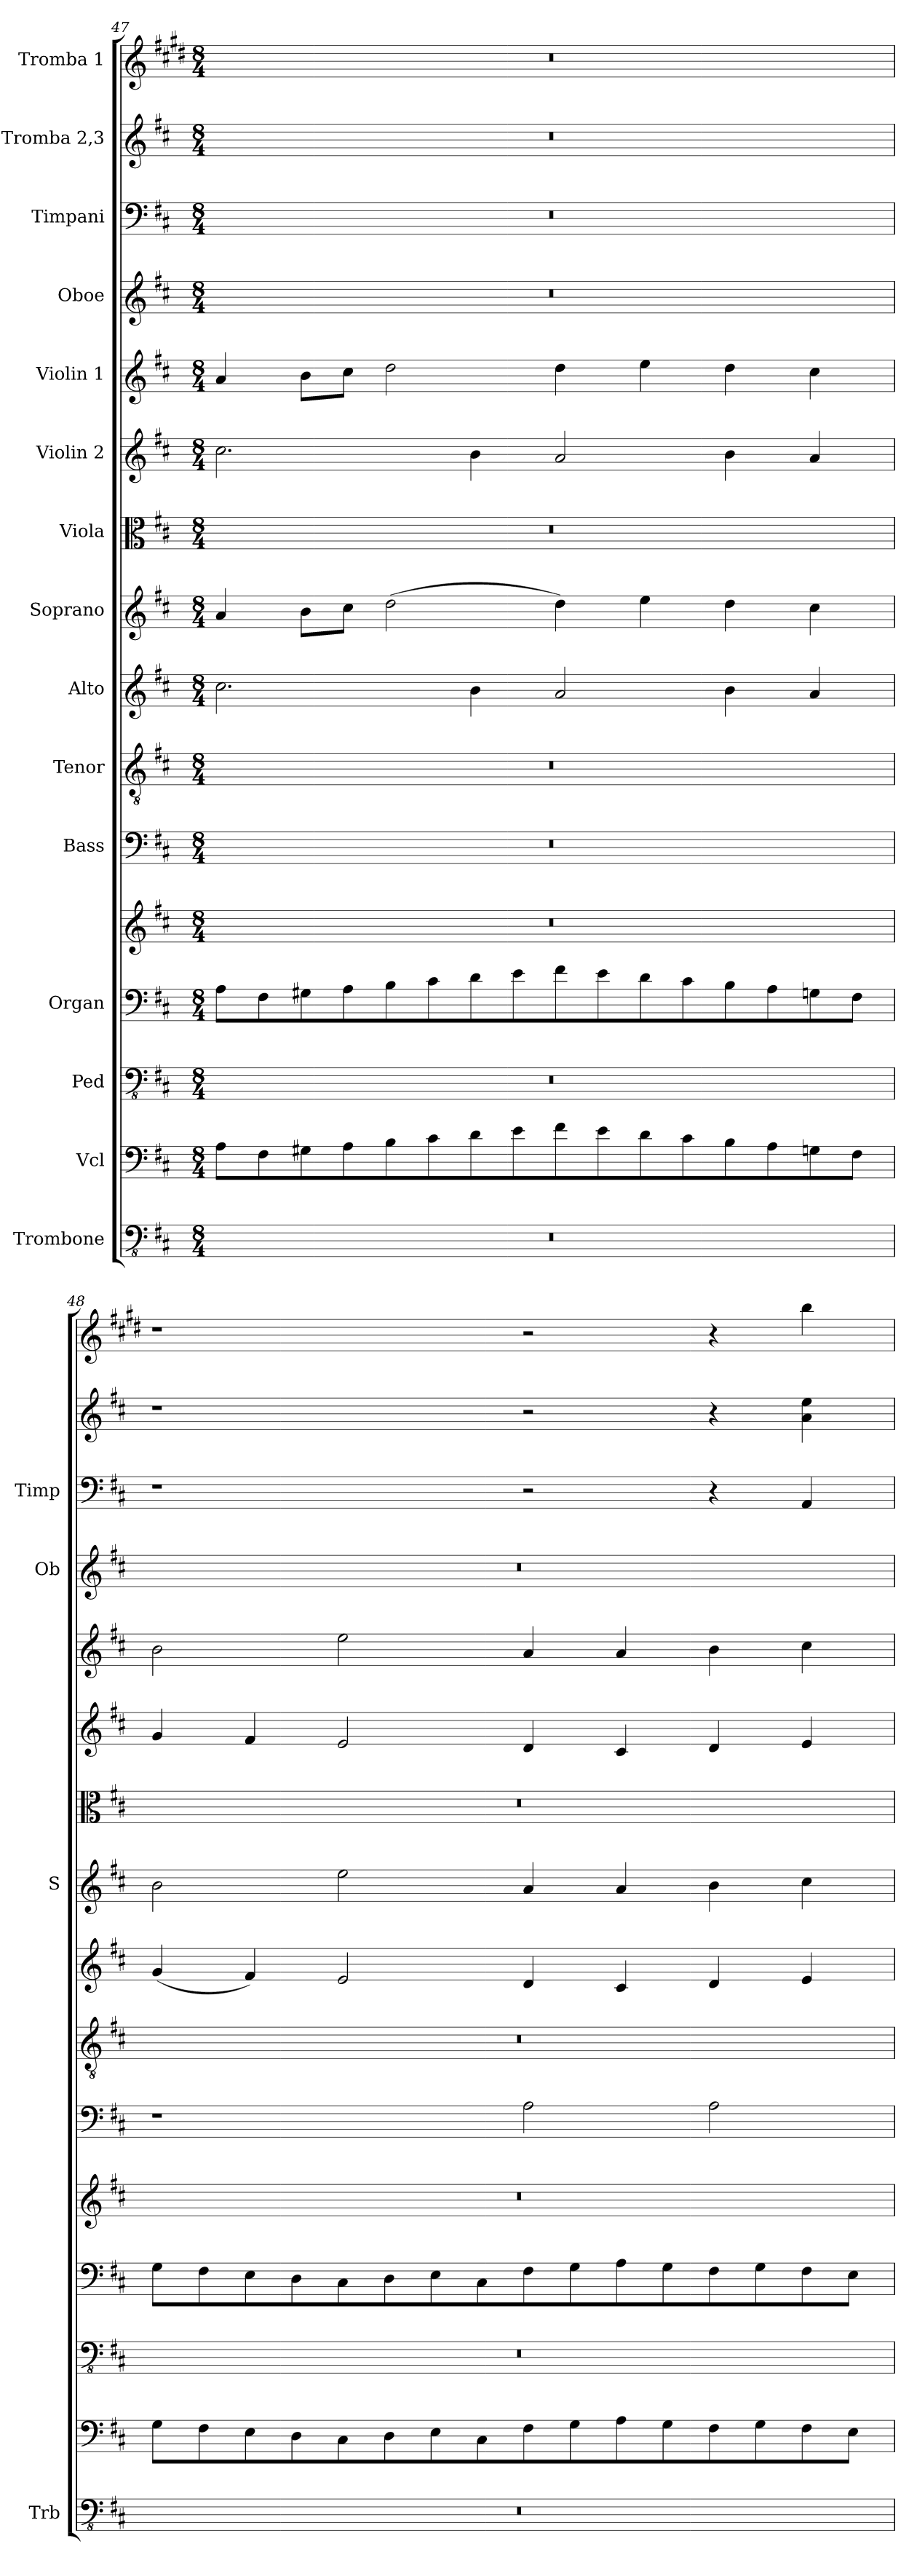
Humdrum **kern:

**kern	**kern	**kern	**kern	**kern	**kern	**kern	**kern	**kern	**kern	**kern	**kern	**kern	**kern	**kern	**kern
*part15	*part14	*part13	*part12	*part12	*part11	*part10	*part9	*part8	*part7	*part6	*part5	*part4	*part3	*part2	*part1
*staff16	*staff15	*staff14	*staff13	*staff12	*staff11	*staff10	*staff9	*staff8	*staff7	*staff6	*staff5	*staff4	*staff3	*staff2	*staff1
*I"Trombone	*I"Vcl	*I"Ped	*I"Organ	*	*I"Bass	*I"Tenor	*I"Alto	*I"Soprano	*I"Viola	*I"Violin 2	*I"Violin 1	*I"Oboe	*I"Timpani	*I"Tromba 2,3	*I"Tromba 1
*I'Trb	*	*	*	*	*	*	*	*I'S	*	*	*	*I'Ob	*I'Timp	*	*
*clefFv4	*clefF4	*clefFv4	*clefF4	*clefG2	*clefF4	*clefGv2	*clefG2	*clefG2	*clefC3	*clefG2	*clefG2	*clefG2	*clefF4	*clefG2	*clefG2
*	*	*	*	*	*	*	*	*	*	*	*	*	*	*	*ITrd1c2
*k[f#c#]	*k[f#c#]	*k[f#c#]	*k[f#c#]	*k[f#c#]	*k[f#c#]	*k[f#c#]	*k[f#c#]	*k[f#c#]	*k[f#c#]	*k[f#c#]	*k[f#c#]	*k[f#c#]	*k[f#c#]	*k[f#c#]	*k[f#c#]
*M8/4	*M8/4	*M8/4	*M8/4	*M8/4	*M8/4	*M8/4	*M8/4	*M8/4	*M8/4	*M8/4	*M8/4	*M8/4	*M8/4	*M8/4	*M8/4
=47	=47	=47	=47	=47	=47	=47	=47	=47	=47	=47	=47	=47	=47	=47	=47
0r	8A\L	0r	8A\L	0r	0r	0r	2.cc#\	4a/	0r	2.cc#\	4a/	0r	0r	0r	0r
.	8F#\	.	8F#\	.	.	.	.	.	.	.	.	.	.	.	.
.	8G#X\	.	8G#X\	.	.	.	.	8b\L	.	.	8b\L	.	.	.	.
.	8A\	.	8A\	.	.	.	.	8cc#\J	.	.	8cc#\J	.	.	.	.
.	8B\	.	8B\	.	.	.	.	(2dd\	.	.	2dd\	.	.	.	.
.	8c#\	.	8c#\	.	.	.	.	.	.	.	.	.	.	.	.
.	8d\	.	8d\	.	.	.	4b\	.	.	4b\	.	.	.	.	.
.	8e\	.	8e\	.	.	.	.	.	.	.	.	.	.	.	.
.	8f#\	.	8f#\	.	.	.	2a/	4dd\)	.	2a/	4dd\	.	.	.	.
.	8e\	.	8e\	.	.	.	.	.	.	.	.	.	.	.	.
.	8d\	.	8d\	.	.	.	.	4ee\	.	.	4ee\	.	.	.	.
.	8c#\	.	8c#\	.	.	.	.	.	.	.	.	.	.	.	.
.	8B\	.	8B\	.	.	.	4b\	4dd\	.	4b\	4dd\	.	.	.	.
.	8A\	.	8A\	.	.	.	.	.	.	.	.	.	.	.	.
.	8Gn\	.	8Gn\	.	.	.	4a/	4cc#\	.	4a/	4cc#\	.	.	.	.
.	8F#\J	.	8F#\J	.	.	.	.	.	.	.	.	.	.	.	.
=48	=48	=48	=48	=48	=48	=48	=48	=48	=48	=48	=48	=48	=48	=48	=48
0r	8G\L	0r	8G\L	0r	1r	0r	(4g/	2b\	0r	4g/	2b\	0r	1r	1r	1r
.	8F#\	.	8F#\	.	.	.	.	.	.	.	.	.	.	.	.
.	8E\	.	8E\	.	.	.	4f#/)	.	.	4f#/	.	.	.	.	.
.	8D\	.	8D\	.	.	.	.	.	.	.	.	.	.	.	.
.	8C#\	.	8C#\	.	.	.	2e/	2ee\	.	2e/	2ee\	.	.	.	.
.	8D\	.	8D\	.	.	.	.	.	.	.	.	.	.	.	.
.	8E\	.	8E\	.	.	.	.	.	.	.	.	.	.	.	.
.	8C#\	.	8C#\	.	.	.	.	.	.	.	.	.	.	.	.
.	8F#\	.	8F#\	.	2A\	.	4d/	4a/	.	4d/	4a/	.	2r	2r	2r
.	8G\	.	8G\	.	.	.	.	.	.	.	.	.	.	.	.
.	8A\	.	8A\	.	.	.	4c#/	4a/	.	4c#/	4a/	.	.	.	.
.	8G\	.	8G\	.	.	.	.	.	.	.	.	.	.	.	.
.	8F#\	.	8F#\	.	2A\	.	4d/	4b\	.	4d/	4b\	.	4r	4r	4r
.	8G\	.	8G\	.	.	.	.	.	.	.	.	.	.	.	.
.	8F#\	.	8F#\	.	.	.	4e/	4cc#\	.	4e/	4cc#\	.	4AA/	4a\ 4ee\	4aa\
.	8E\J	.	8E\J	.	.	.	.	.	.	.	.	.	.	.	.
=	=	=	=	=	=	=	=	=	=	=	=	=	=	=	=
*-	*-	*-	*-	*-	*-	*-	*-	*-	*-	*-	*-	*-	*-	*-	*-
